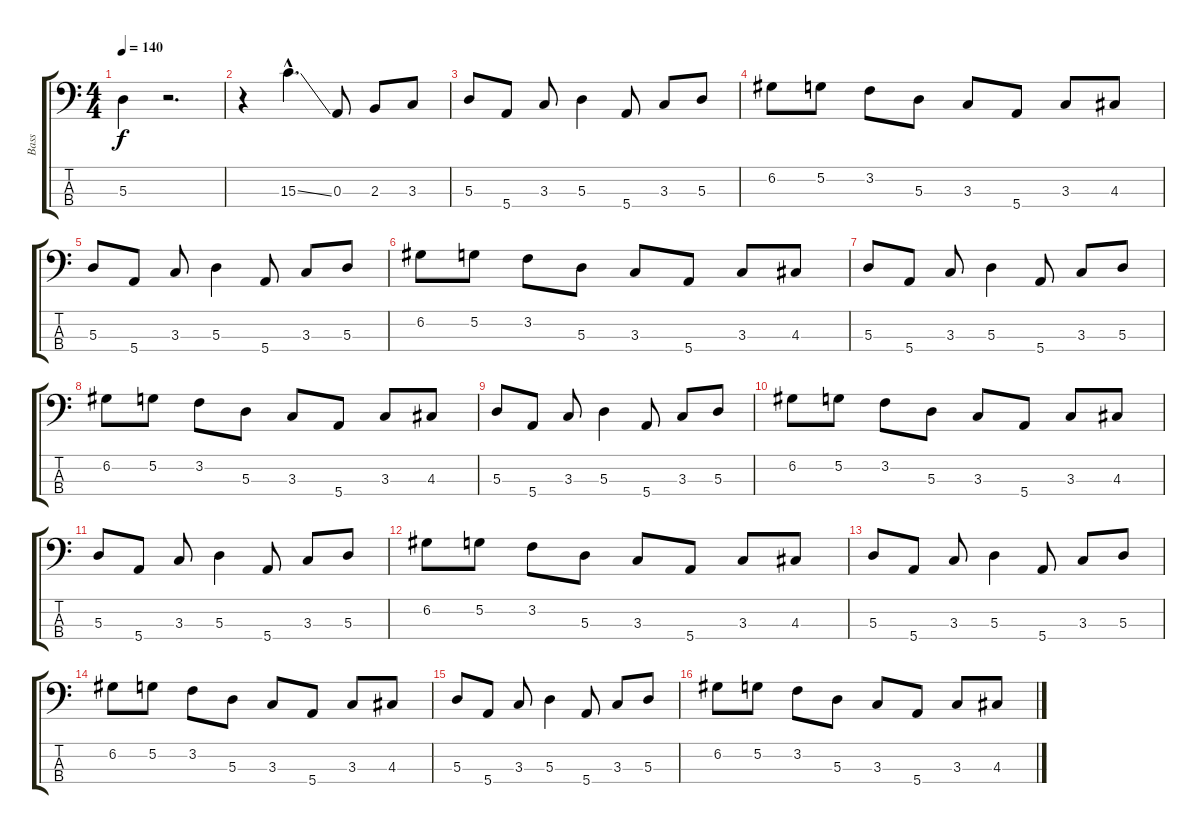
\track ("Bass" "Bass") {instrument fretlessbass}
\staff {score tabs}
\tuning (G2 D2 A1 E1) {hide}
\ts (4 4)
\tempo 140
\clef f4
\ks c
5.3.4{dy f} r.2{d} |
r.4 15.3{ss hac}.4{d} 0.3.8 2.3.8 3.3.8 |
5.3.8 5.4.8 3.3.8 5.3.4 5.4.8 3.3.8 5.3.8 |
6.2.8 5.2.8 3.2.8 5.3.8 3.3.8 5.4.8 3.3.8 4.3.8 |
5.3.8 5.4.8 3.3.8 5.3.4 5.4.8 3.3.8 5.3.8 |
6.2.8 5.2.8 3.2.8 5.3.8 3.3.8 5.4.8 3.3.8 4.3.8 |
5.3.8 5.4.8 3.3.8 5.3.4 5.4.8 3.3.8 5.3.8 |
6.2.8 5.2.8 3.2.8 5.3.8 3.3.8 5.4.8 3.3.8 4.3.8 |
5.3.8 5.4.8 3.3.8 5.3.4 5.4.8 3.3.8 5.3.8 |
6.2.8 5.2.8 3.2.8 5.3.8 3.3.8 5.4.8 3.3.8 4.3.8 |
5.3.8 5.4.8 3.3.8 5.3.4 5.4.8 3.3.8 5.3.8 |
6.2.8 5.2.8 3.2.8 5.3.8 3.3.8 5.4.8 3.3.8 4.3.8 |
5.3.8 5.4.8 3.3.8 5.3.4 5.4.8 3.3.8 5.3.8 |
6.2.8 5.2.8 3.2.8 5.3.8 3.3.8 5.4.8 3.3.8 4.3.8 |
5.3.8 5.4.8 3.3.8 5.3.4 5.4.8 3.3.8 5.3.8 |
6.2.8 5.2.8 3.2.8 5.3.8 3.3.8 5.4.8 3.3.8 4.3.8
